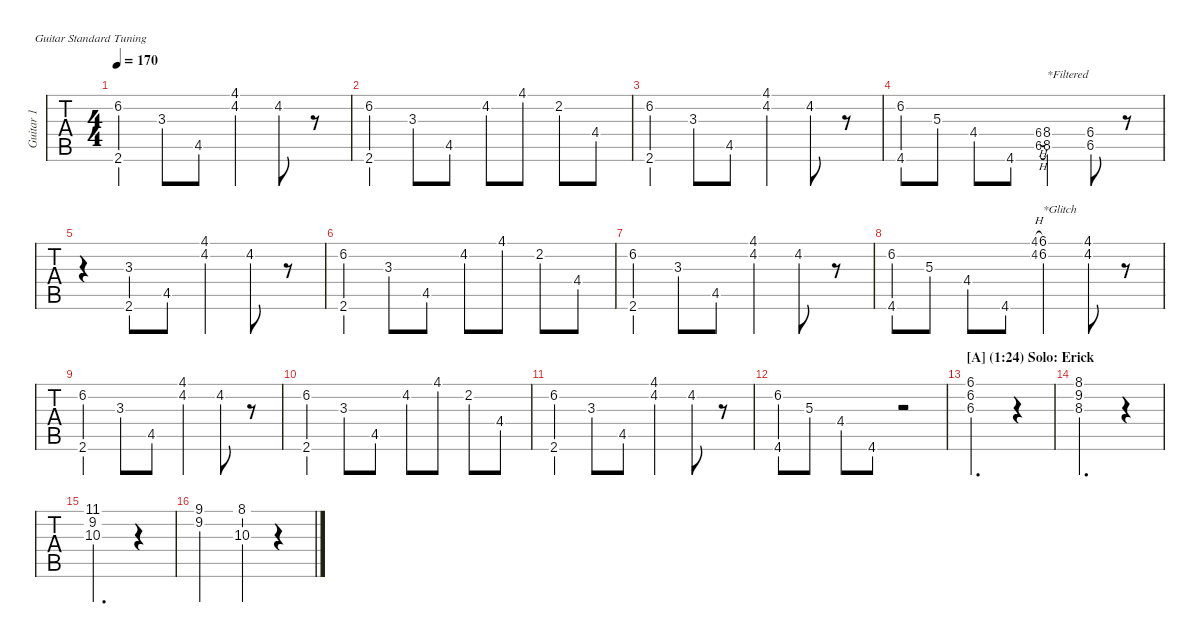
\defaultSystemsLayout 4
\hideDynamics
\bracketExtendMode nobrackets
\multiTrackTrackNamePolicy allsystems
\firstSystemTrackNameMode fullname
\otherSystemsTrackNameMode fullname
\otherSystemsTrackNameOrientation horizontal
\track ("Guitar 1" "Guitar 1") {instrument acousticguitarsteel}
\staff {tabs}
\tuning (E4 B3 G3 D3 A2 E2)
\ts (4 4)
\scale
1.00617
\tempo 170
\accidentals auto
\clef g2
\ottava regular
\simile none
\ks c
(2.6{acc #} 6.2).4{dy mf} 3.3{acc #}.8 4.5{acc #}.8 (4.2{acc #} 4.1{acc #}).4 4.2{acc #}.8 r.8 |
\scale
0.990977 (2.6{acc #} 6.2).4 3.3{acc #}.8 4.5{acc #}.8 4.2{acc #}.8 4.1{acc #}.8 2.2{acc #}.8 4.4{acc #}.8 |
\scale
0.999336 (2.6{acc #} 6.2).4 3.3{acc #}.8 4.5{acc #}.8 (4.2{acc #} 4.1{acc #}).4 4.2{acc #}.8 r.8 |
\scale
1.00352 (4.6{acc #} 6.2).8 5.3.8 4.4{acc #}.8 4.6{acc #}.8 (6.5{h acc #} 6.4{h acc #}).8{gr onbeat} (8.5 8.4{acc #}).4{txt "*Filtered"} (6.5{acc #} 6.4{acc #}).8 r.8 |
\scale
0.997813 r.4 (2.6{acc #} 3.3{acc #}).8 4.5{acc #}.8 (4.2{acc #} 4.1{acc #}).4 4.2{acc #}.8 r.8 |
\scale
0.999336 (2.6{acc #} 6.2).4 3.3{acc #}.8 4.5{acc #}.8 4.2{acc #}.8 4.1{acc #}.8 2.2{acc #}.8 4.4{acc #}.8 |
\scale
1.00352 (2.6{acc #} 6.2).4 3.3{acc #}.8 4.5{acc #}.8 (4.2{acc #} 4.1{acc #}).4 4.2{acc #}.8 r.8 |
\scale
0.999336 (4.6{acc #} 6.2).8 5.3.8 4.4{acc #}.8 4.6{acc #}.8 (4.2{h acc #} 4.1{h acc #}).8{gr onbeat} (6.2 6.1{acc #}).4{txt "*Glitch"} (4.2{acc #} 4.1{acc #}).8 r.8 |
\scale
0.998156 (2.6{acc #} 6.2).4 3.3{acc #}.8 4.5{acc #}.8 (4.2{acc #} 4.1{acc #}).4 4.2{acc #}.8 r.8 |
\scale
0.99968 (2.6{acc #} 6.2).4 3.3{acc #}.8 4.5{acc #}.8 4.2{acc #}.8 4.1{acc #}.8 2.2{acc #}.8 4.4{acc #}.8 |
\scale
1.01222 (2.6{acc #} 6.2).4 3.3{acc #}.8 4.5{acc #}.8 (4.2{acc #} 4.1{acc #}).4 4.2{acc #}.8 r.8 |
\scale
0.989945 (4.6{acc #} 6.2).8 5.3.8 4.4{acc #}.8 4.6{acc #}.8 r.2 |
\section ("A" "(1:24) Solo: Erick")
\scale
1.00617 (6.3{acc #} 6.2 6.1{acc #}).2{d} r.4 |
\scale
1.00352 (8.3{acc #} 8.1 9.2{acc #}).2{d} r.4 |
\scale
0.995157 (9.2{acc #} 11.1{acc #} 10.3).2{d} r.4 |
\scale
0.995157 (9.1{acc #} 9.2{acc #}).2 (10.3 8.1).4 r.4
